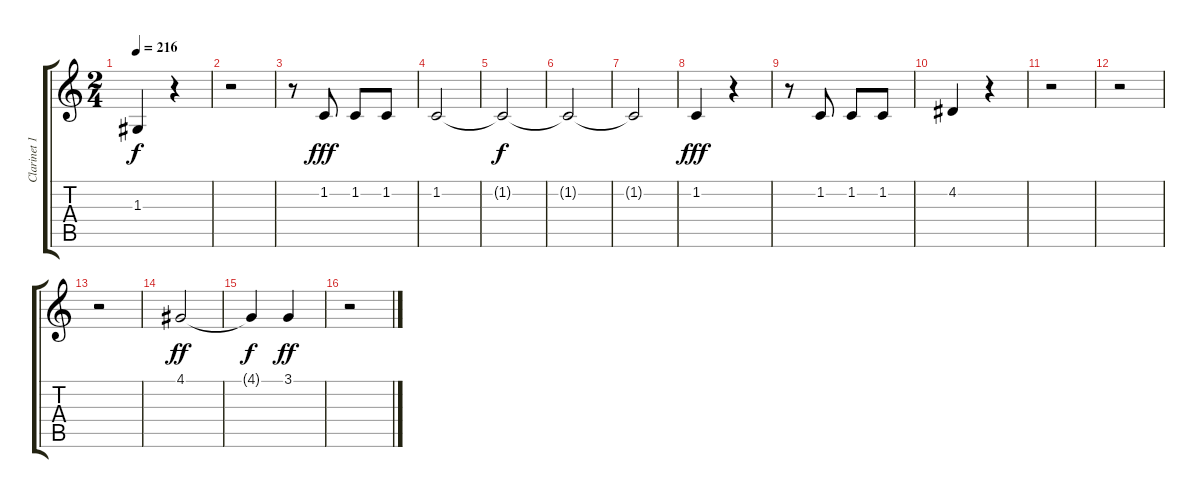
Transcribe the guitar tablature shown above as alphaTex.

\track ("Clarinet 1" "Clarinet 1") {instrument clarinet}
\staff {score tabs}
\tuning (E4 B3 G3 D3 A2 E2) {hide}
\ts (2 4)
\tempo 216
\clef g2
\ks c
1.3.4{dy f} r.4 |
r.2 |
r.8 1.2.8{dy fff} 1.2.8 1.2.8 |
1.2.2 |
1.2{t}.2{dy f} |
1.2{t}.2 |
1.2{t}.2 |
1.2.4{dy fff} r.4 |
r.8 1.2.8 1.2.8 1.2.8 |
4.2.4 r.4 |
r.2 |
r.2 |
r.2 |
4.1.2{dy ff} |
4.1{t}.4{dy f} 3.1.4{dy ff} |
r.2
